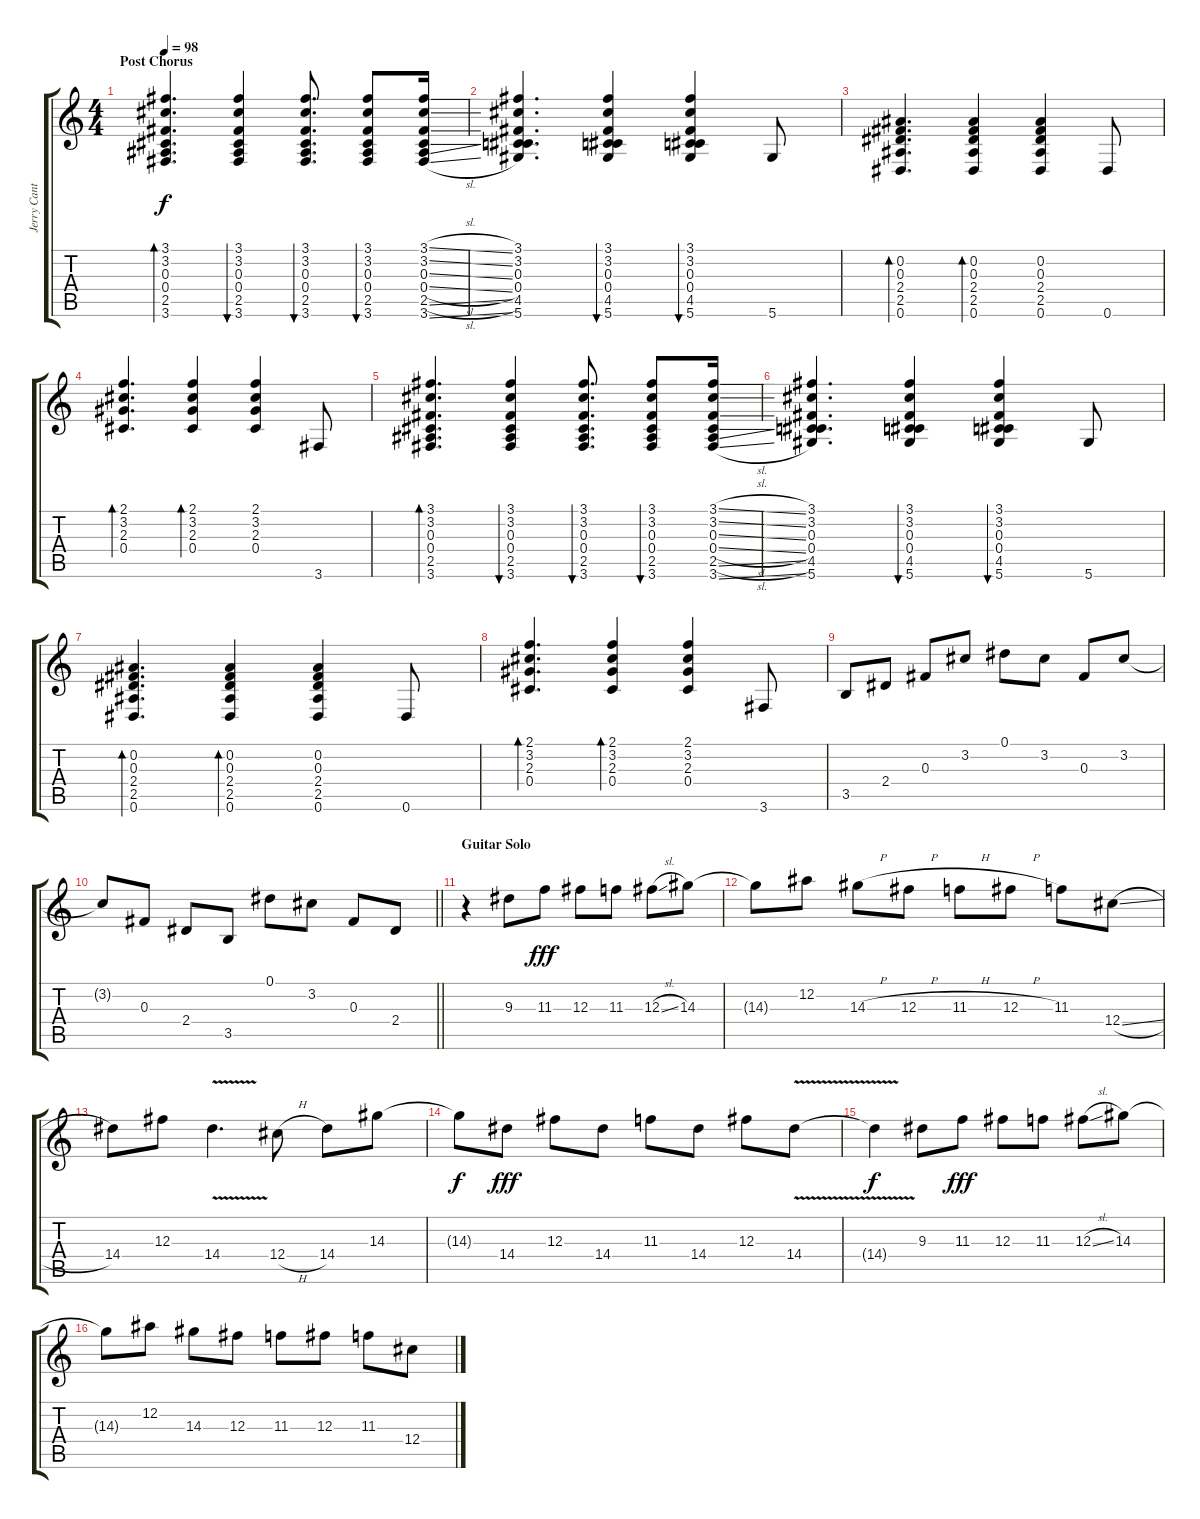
\track ("Jerry Cantrell Guitar" "Jerry Cant") {instrument acousticguitarsteel}
\staff {score tabs}
\tuning (Eb4 Bb3 Gb3 Db3 Ab2 Eb2) {hide}
\ts (4 4)
\section ("" "Post Chorus")
\tempo 98
\clef g2
\ks c
(3.1 3.2 0.3 0.4 2.5 3.6).4{d bd 60 dy f} (3.1 3.2 0.3 0.4 2.5 3.6).4{bu 60} (3.1 3.2 0.3 0.4 2.5 3.6).8{d bu 60} (3.1 3.2 0.3 0.4 2.5 3.6).8{bu 60} (3.1{sl} 3.2{sl} 0.3{sl} 0.4{sl} 2.5{sl} 3.6{sl}).16 |
(3.1 3.2 0.3 0.4 4.5 5.6).4{d} (3.1 3.2 0.3 0.4 4.5 5.6).4{bu 60} (3.1 3.2 0.3 0.4 4.5 5.6).4{bu 60} 5.6.8 |
(0.2 0.3 2.4 2.5 0.6).4{d bd 60} (0.2 0.3 2.4 2.5 0.6).4{bd 60} (0.2 0.3 2.4 2.5 0.6).4 0.6.8 |
(2.1 3.2 2.3 0.4).4{d bd 60} (2.1 3.2 2.3 0.4).4{bd 60} (2.1 3.2 2.3 0.4).4 3.6.8 |
(3.1 3.2 0.3 0.4 2.5 3.6).4{d bd 60} (3.1 3.2 0.3 0.4 2.5 3.6).4{bu 60} (3.1 3.2 0.3 0.4 2.5 3.6).8{d bu 60} (3.1 3.2 0.3 0.4 2.5 3.6).8{bu 60} (3.1{sl} 3.2{sl} 0.3{sl} 0.4{sl} 2.5{sl} 3.6{sl}).16 |
(3.1 3.2 0.3 0.4 4.5 5.6).4{d} (3.1 3.2 0.3 0.4 4.5 5.6).4{bu 60} (3.1 3.2 0.3 0.4 4.5 5.6).4{bu 60} 5.6.8 |
(0.2 0.3 2.4 2.5 0.6).4{d bd 60} (0.2 0.3 2.4 2.5 0.6).4{bd 60} (0.2 0.3 2.4 2.5 0.6).4 0.6.8 |
(2.1 3.2 2.3 0.4).4{d bd 60} (2.1 3.2 2.3 0.4).4{bd 60} (2.1 3.2 2.3 0.4).4 3.6.8 |
3.5.8 2.4.8 0.3.8 3.2.8 0.1.8 3.2.8 0.3.8 3.2.8 |
\barLineRight lightlight
3.2{t}.8 0.3.8 2.4.8 3.5.8 0.1.8 3.2.8 0.3.8 2.4.8 |
\section ("" "Guitar Solo")
r.4 9.3.8 11.3.8{dy fff} 12.3.8 11.3.8 12.3{sl}.8 14.3.8 |
14.3{t}.8 12.2.8 14.3{h}.8 12.3{h}.8 11.3{h}.8 12.3{h}.8 11.3.8 12.4{sl}.8 |
14.4.8 12.3.8 14.4{v}.4{d} 12.4{h}.8 14.4.8 14.3.8 |
14.3{t}.8{dy f} 14.4.8{dy fff} 12.3.8 14.4.8 11.3.8 14.4.8 12.3.8 14.4{v}.8 |
14.4{t}.4{dy f} 9.3.8 11.3.8{dy fff} 12.3.8 11.3.8 12.3{sl}.8 14.3.8 |
14.3{t}.8 12.2.8 14.3.8 12.3.8 11.3.8 12.3.8 11.3.8 12.4{sl}.8
